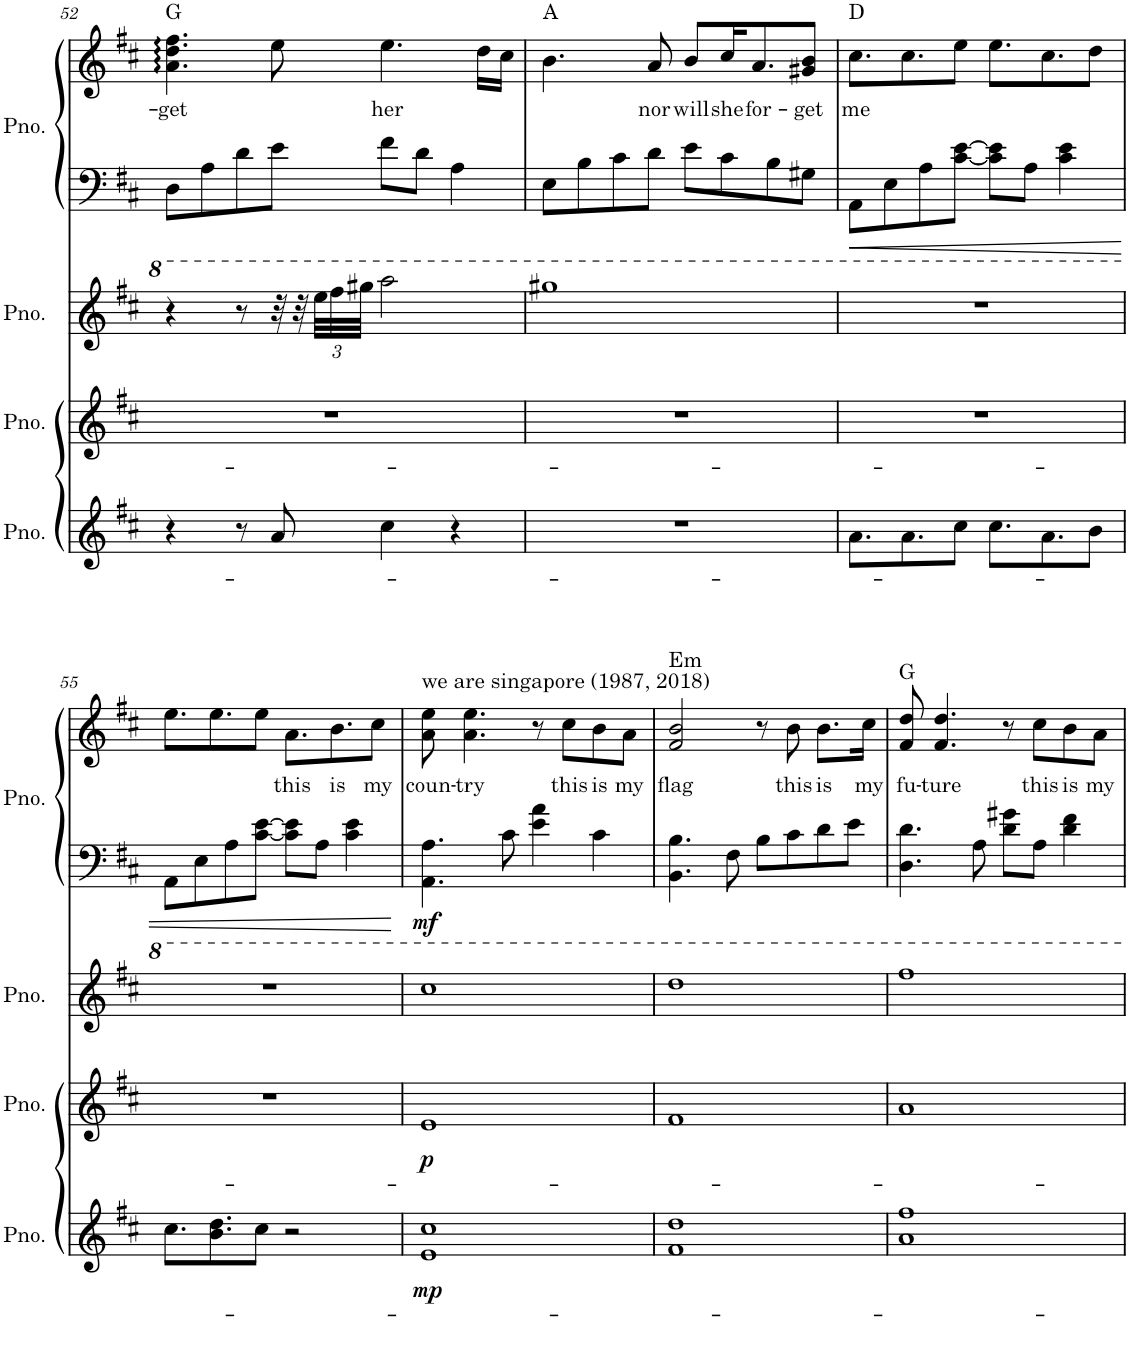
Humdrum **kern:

**kern	**dynam	**kern	**dynam	**kern	**kern	**kern	**text	**dynam
*part4	*part4	*part3	*part3	*part2	*part1	*part1	*part1	*part1
*staff5	*staff5	*staff4	*staff4	*staff3	*staff2	*staff1	*staff1	*staff1/2
*I"Piano	*	*I"Piano	*	*I"Piano	*I"Piano	*	*	*
*I'Pno.	*	*I'Pno.	*	*I'Pno.	*I'Pno.	*	*	*
!!LO:PB:g=z
*clefG2	*	*clefG2	*	*clefG2	*clefF4	*clefG2	*	*
*k[f#c#]	*	*k[f#c#]	*	*k[f#c#]	*k[f#c#]	*k[f#c#]	*	*
*M4/4	*	*M4/4	*	*M4/4	*M4/4	*M4/4	*	*
=52	=52	=52	=52	=52	=52	=52	=52	=52
!	!	!	!	!	!	!LO:TX:a:t=G	!	!
!	!	!	!	!	!	!	!LO:LY:b	!
4r	.	1r	.	4r	8D\L	4.a\ 4.dd\ 4.ff#\	-get	.
.	.	.	.	.	8A\	.	.	.
8r	.	.	.	8r	8d\	.	.	.
8a/	.	.	.	32r	8e\J	(8ee\	.	.
.	.	.	.	32r	.	.	.	.
*	*	*	*	*Xbrackettup	*	*	*	*
.	.	.	.	48eee\LLL	.	.	.	.
.	.	.	.	48fff#\	.	.	.	.
.	.	.	.	48ggg#X\JJJ	.	.	.	.
!	!	!	!	!	!	!	!LO:LY:b	!
4cc#\	.	.	.	2aaa\	8f#\L	4.ee\	her	.
.	.	.	.	.	8d\J	.	.	.
4r	.	.	.	.	4A\	.	.	.
.	.	.	.	.	.	16dd\LL	.	.
.	.	.	.	.	.	16cc#\JJ	.	.
=53	=53	=53	=53	=53	=53	=53	=53	=53
!	!	!	!	!	!	!LO:TX:a:t=A	!	!
1r	.	1r	.	1ggg#X	8E\L	4.b\)	.	.
.	.	.	.	.	8B\	.	.	.
.	.	.	.	.	8c#\	.	.	.
!	!	!	!	!	!	!	!LO:LY:b	!
.	.	.	.	.	8d\J	(8a/	nor	.
!	!	!	!	!	!	!	!LO:LY:b	!
.	.	.	.	.	8e\L	8b/L	will	.
!	!	!	!	!	!	!	!LO:LY:b	!
.	.	.	.	.	8c#\	16cc#/K	she	.
!	!	!	!	!	!	!	!LO:LY:b	!
.	.	.	.	.	.	8.a/	for-	.
.	.	.	.	.	8B\	.	.	.
!	!	!	!	!	!	!	!LO:LY:b	!
.	.	.	.	.	8G#X\J	8g#X/ 8b/J	-get	.
=54	=54	=54	=54	=54	=54	=54	=54	=54
!	!	!	!	!	!	!LO:TX:a:t=D	!	!
!	!	!	!	!	!	!	!LO:LY:b	!
8.a\L	.	1r	.	1r	8AA\L	8.cc#\L	me	.
.	.	.	.	.	8E\	.	.	.
8.a\	.	.	.	.	.	8.cc#\	.	.
.	.	.	.	.	8A\	.	.	.
8cc#\J	.	.	.	.	[8c#\ [8e\J	8ee\J	.	.
8.cc#\L	.	.	.	.	8c#\] 8e\]L	8.ee\L	.	.
.	.	.	.	.	8A\J	.	.	.
8.a\	.	.	.	.	.	8.cc#\	.	.
.	.	.	.	.	4c#\ 4e\	.	.	.
8b\J	.	.	.	.	.	8dd\J	.	.
!!LO:LB:g=z
=55	=55	=55	=55	=55	=55	=55	=55	=55
8.cc#\L	.	1r	.	1r	8AA\L	8.ee\L	.	.
.	.	.	.	.	8E\	.	.	.
8.b\ 8.dd\	.	.	.	.	.	8.ee\	.	.
.	.	.	.	.	8A\	.	.	.
8cc#\J	.	.	.	.	[8c#\ [8e\J	8ee\J	.	.
!	!	!	!	!	!	!	!LO:LY:b	!
2r	.	.	.	.	8c#\] 8e\]L	8.a\L	this	.
.	.	.	.	.	8A\J	.	.	.
!	!	!	!	!	!	!	!LO:LY:b	!
.	.	.	.	.	.	8.b\	is	.
.	.	.	.	.	4c#\ 4e\	.	.	.
!	!	!	!	!	!	!	!LO:LY:b	!
.	.	.	.	.	.	8cc#\J	my	.
=56	=56	=56	=56	=56	=56	=56	=56	=56
!	!	!	!	!	!	!LO:TX:a:t=we are singapore (1987, 2018)	!	!
!	!LO:DY:b	!	!LO:DY:b	!	!	!	!LO:LY:b	!LO:DY:b=2
1e 1cc#	mp	1e	p	1ccc#	4.AA\ 4.A\	8a\ 8ee\	coun-	mf
!	!	!	!	!	!	!	!LO:LY:b	!
.	.	.	.	.	.	4.a\ 4.ee\)	-try	.
.	.	.	.	.	8c#\	.	.	.
.	.	.	.	.	4e\ 4a\	8r	.	.
!	!	!	!	!	!	!	!LO:LY:b	!
.	.	.	.	.	.	(8cc#\L	this	.
!	!	!	!	!	!	!	!LO:LY:b	!
.	.	.	.	.	4c#\	8b\	is	.
!	!	!	!	!	!	!	!LO:LY:b	!
.	.	.	.	.	.	8a\J	my	.
=57	=57	=57	=57	=57	=57	=57	=57	=57
!	!	!	!	!	!	!LO:TX:a:t=Em	!	!
!	!	!	!	!	!	!	!LO:LY:b	!
1f# 1dd	.	1f#	.	1ddd	4.BB\ 4.B\	2f#/ 2b/)	flag	.
.	.	.	.	.	8F#\	.	.	.
.	.	.	.	.	8B\L	8r	.	.
!	!	!	!	!	!	!	!LO:LY:b	!
.	.	.	.	.	8c#\	(8b\	this	.
!	!	!	!	!	!	!	!LO:LY:b	!
.	.	.	.	.	8d\	8.b\L	is	.
.	.	.	.	.	8e\J	.	.	.
!	!	!	!	!	!	!	!LO:LY:b	!
.	.	.	.	.	.	16cc#\Jk	my	.
=58	=58	=58	=58	=58	=58	=58	=58	=58
!	!	!	!	!	!	!LO:TX:a:t=G	!	!
!	!	!	!	!	!	!	!LO:LY:b	!
1a 1ff#	.	1a	.	1fff#	4.D\ 4.d\	8f#/ 8dd/	fu-	.
!	!	!	!	!	!	!	!LO:LY:b	!
.	.	.	.	.	.	4.f#/ 4.dd/)	-ture	.
.	.	.	.	.	8A\	.	.	.
.	.	.	.	.	8d\ 8g#X\L	8r	.	.
!	!	!	!	!	!	!	!LO:LY:b	!
.	.	.	.	.	8A\J	8cc#\L	this	.
!	!	!	!	!	!	!	!LO:LY:b	!
.	.	.	.	.	4d\ 4f#\	8b\	is	.
!	!	!	!	!	!	!	!LO:LY:b	!
.	.	.	.	.	.	8a\J	my	.
=	=	=	=	=	=	=	=	=
*-	*-	*-	*-	*-	*-	*-	*-	*-
